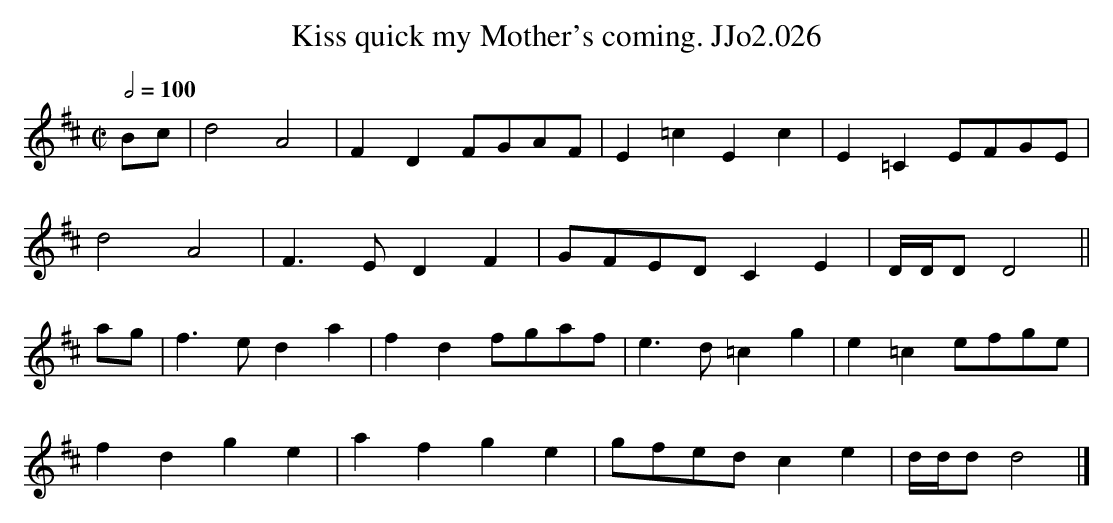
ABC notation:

X:1
T:Kiss quick my Mother's coming. JJo2.026
Q:1/2=100
M:C|
L:1/8
K:D
Bc|d4A4|F2D2 FGAF|E2=c2E2c2|E2=C2 EFGE|
d4A4|F3E D2 F2|GFED C2E2| D/D/D D4||
ag|f3ed2a2|f2d2fgaf|e3d =c2g2|e2=c2 efge|
f2d2g2e2|a2f2g2e2|gfed c2e2|d/d/d d4 |]
